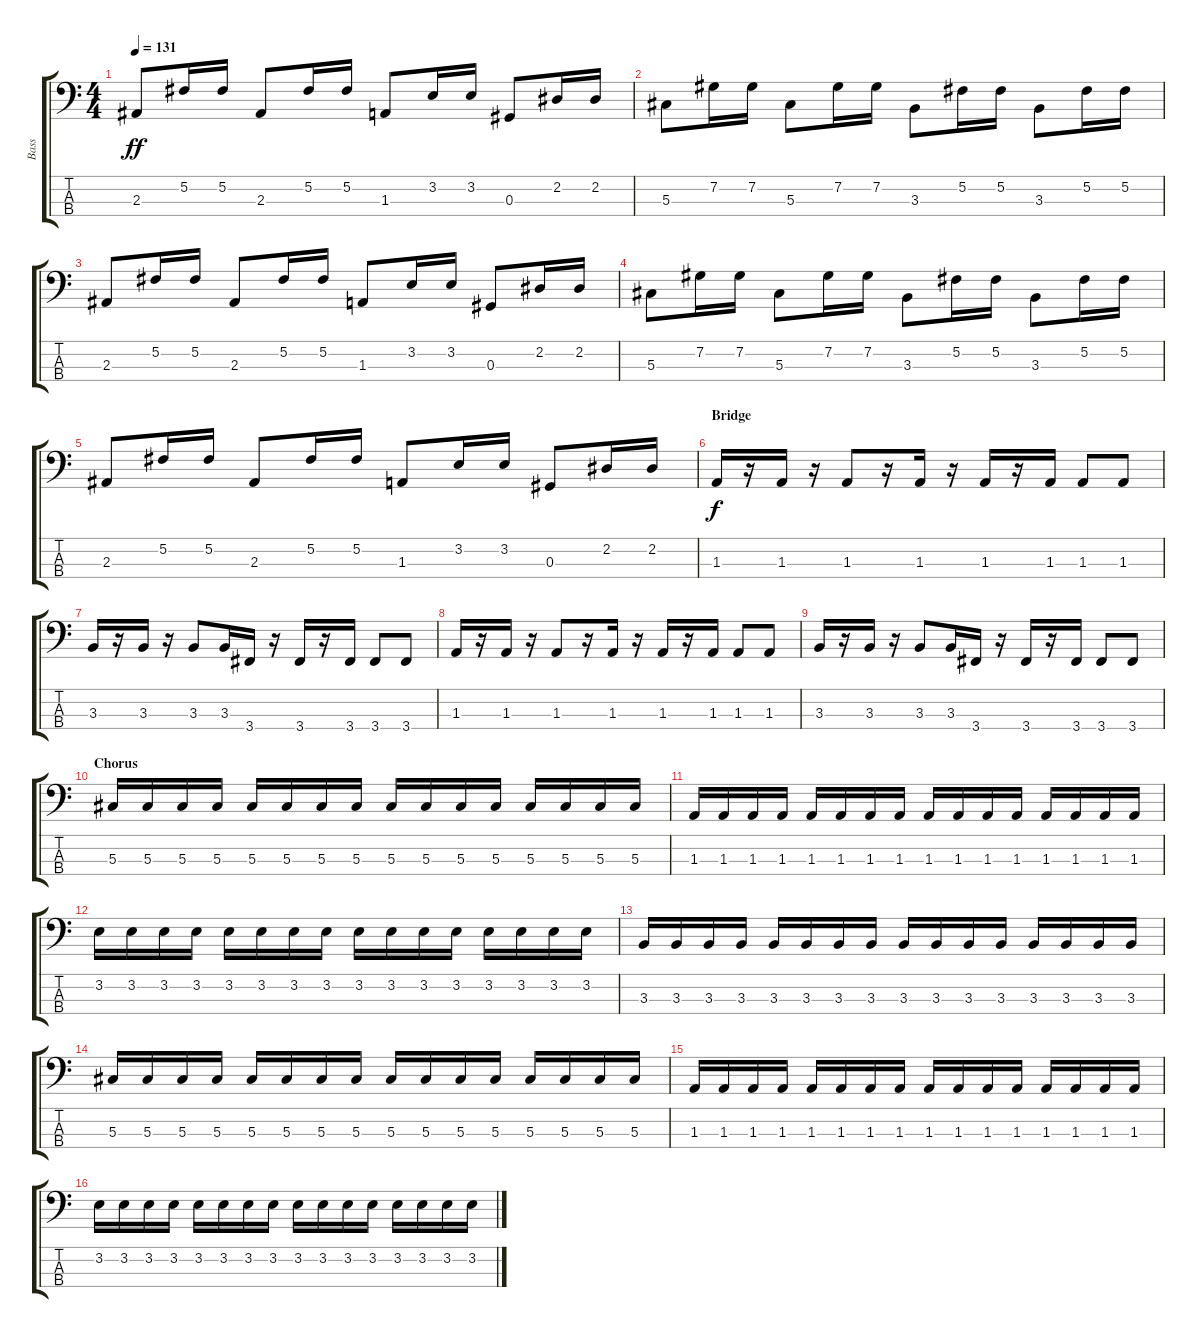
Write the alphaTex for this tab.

\track ("Bass" "Bass") {instrument electricbasspick}
\staff {score tabs}
\tuning (Gb2 Db2 Ab1 Eb1) {hide}
\ts (4 4)
\tempo 131
\clef f4
\ks c
2.3.8{dy ff} 5.2.16 5.2.16 2.3.8 5.2.16 5.2.16 1.3.8 3.2.16 3.2.16 0.3.8 2.2.16 2.2.16 |
5.3.8 7.2.16 7.2.16 5.3.8 7.2.16 7.2.16 3.3.8 5.2.16 5.2.16 3.3.8 5.2.16 5.2.16 |
2.3.8 5.2.16 5.2.16 2.3.8 5.2.16 5.2.16 1.3.8 3.2.16 3.2.16 0.3.8 2.2.16 2.2.16 |
5.3.8 7.2.16 7.2.16 5.3.8 7.2.16 7.2.16 3.3.8 5.2.16 5.2.16 3.3.8 5.2.16 5.2.16 |
2.3.8 5.2.16 5.2.16 2.3.8 5.2.16 5.2.16 1.3.8 3.2.16 3.2.16 0.3.8 2.2.16 2.2.16 |
\section ("" "Bridge")
1.3.16{dy f} r.16 1.3.16 r.16 1.3.8 r.16 1.3.16 r.16 1.3.16 r.16 1.3.16 1.3.8 1.3.8 |
3.3.16 r.16 3.3.16 r.16 3.3.8 3.3.16 3.4.16 r.16 3.4.16 r.16 3.4.16 3.4.8 3.4.8 |
1.3.16 r.16 1.3.16 r.16 1.3.8 r.16 1.3.16 r.16 1.3.16 r.16 1.3.16 1.3.8 1.3.8 |
3.3.16 r.16 3.3.16 r.16 3.3.8 3.3.16 3.4.16 r.16 3.4.16 r.16 3.4.16 3.4.8 3.4.8 |
\section ("" "Chorus")
5.3.16 5.3.16 5.3.16 5.3.16 5.3.16 5.3.16 5.3.16 5.3.16 5.3.16 5.3.16 5.3.16 5.3.16 5.3.16 5.3.16 5.3.16 5.3.16 |
1.3.16 1.3.16 1.3.16 1.3.16 1.3.16 1.3.16 1.3.16 1.3.16 1.3.16 1.3.16 1.3.16 1.3.16 1.3.16 1.3.16 1.3.16 1.3.16 |
3.2.16 3.2.16 3.2.16 3.2.16 3.2.16 3.2.16 3.2.16 3.2.16 3.2.16 3.2.16 3.2.16 3.2.16 3.2.16 3.2.16 3.2.16 3.2.16 |
3.3.16 3.3.16 3.3.16 3.3.16 3.3.16 3.3.16 3.3.16 3.3.16 3.3.16 3.3.16 3.3.16 3.3.16 3.3.16 3.3.16 3.3.16 3.3.16 |
5.3.16 5.3.16 5.3.16 5.3.16 5.3.16 5.3.16 5.3.16 5.3.16 5.3.16 5.3.16 5.3.16 5.3.16 5.3.16 5.3.16 5.3.16 5.3.16 |
1.3.16 1.3.16 1.3.16 1.3.16 1.3.16 1.3.16 1.3.16 1.3.16 1.3.16 1.3.16 1.3.16 1.3.16 1.3.16 1.3.16 1.3.16 1.3.16 |
3.2.16 3.2.16 3.2.16 3.2.16 3.2.16 3.2.16 3.2.16 3.2.16 3.2.16 3.2.16 3.2.16 3.2.16 3.2.16 3.2.16 3.2.16 3.2.16
